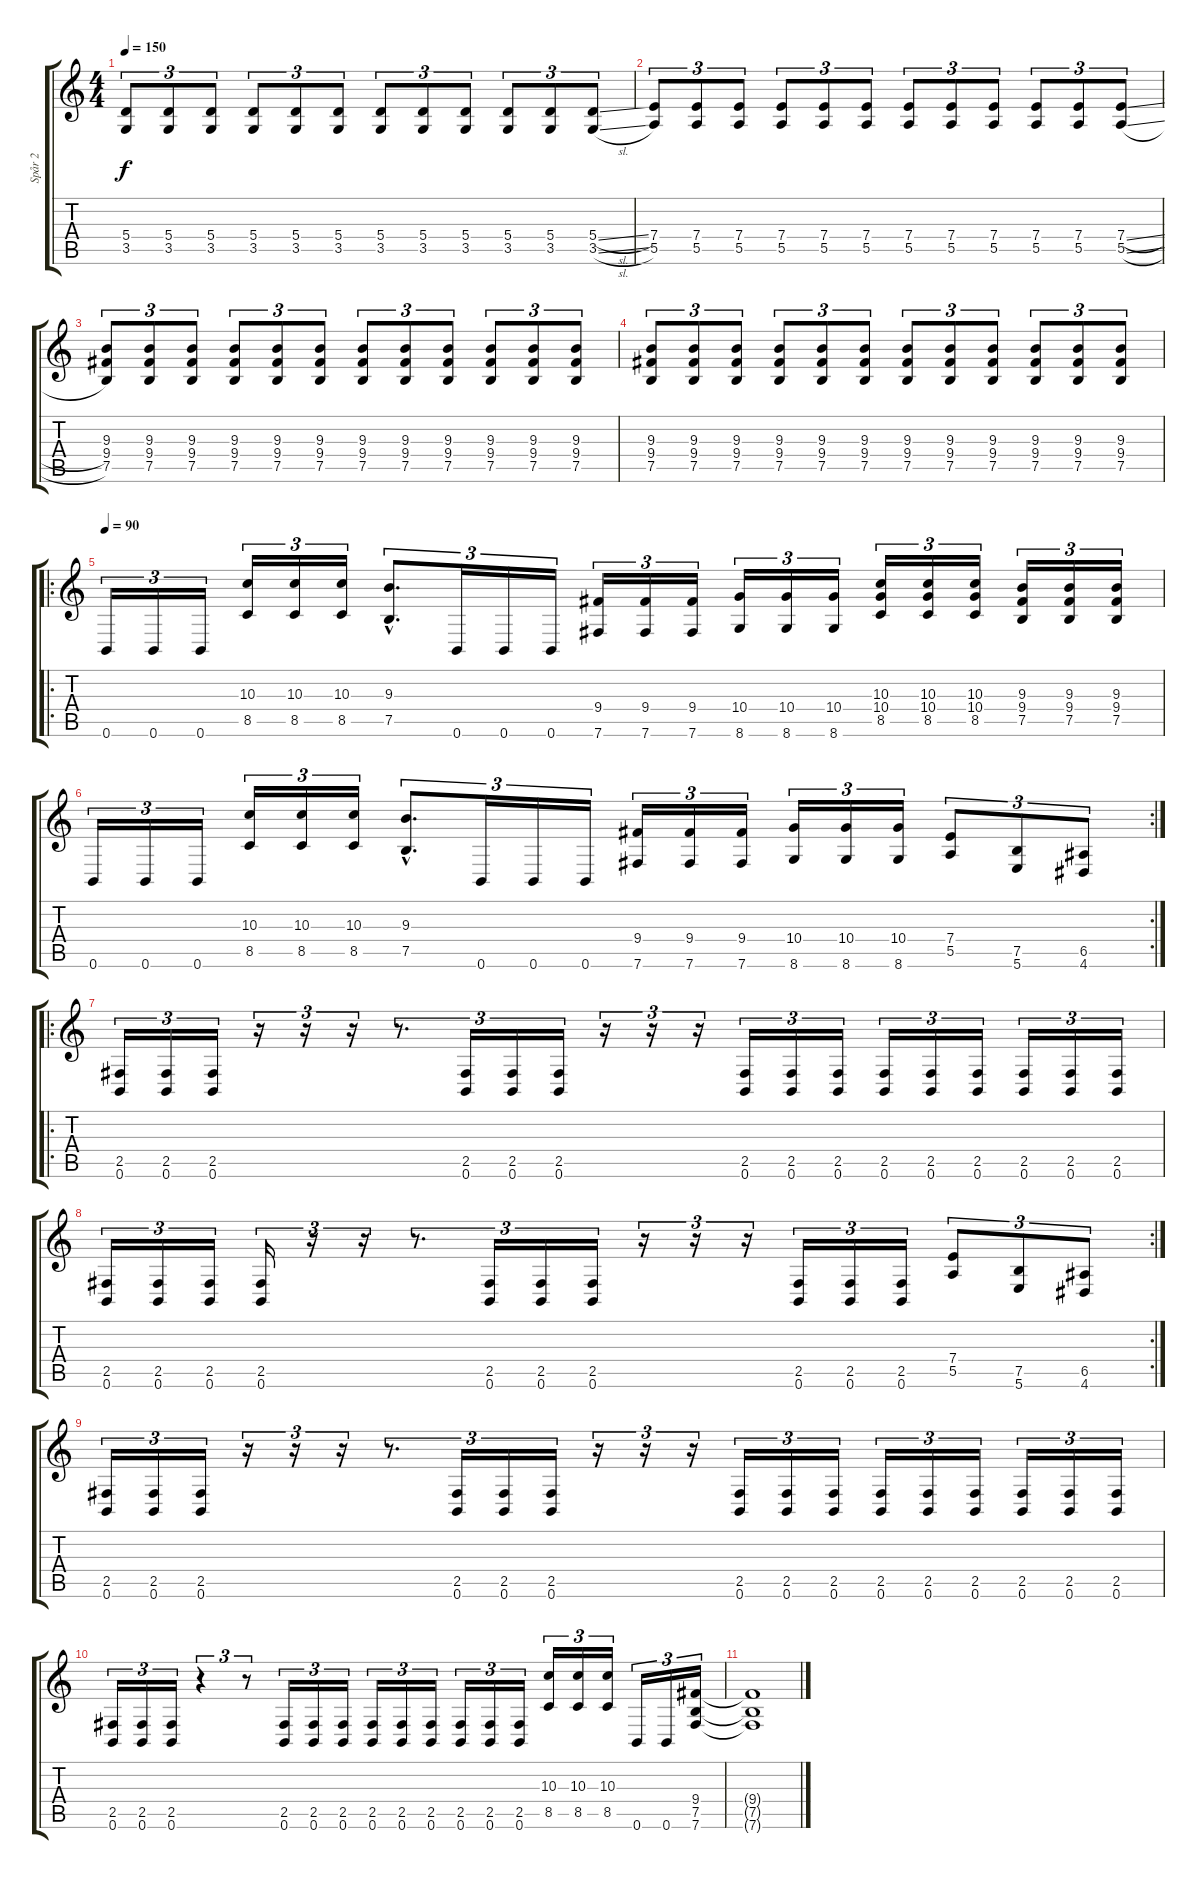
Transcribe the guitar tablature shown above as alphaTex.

\track ("Spår 2" "Spår 2") {instrument distortionguitar}
\staff {score tabs}
\tuning (B3 Gb3 D3 A2 E2 B1) {hide}
\ts (4 4)
\tempo 150
\clef g2
\ks c
(5.4 3.5).8{tu (3 2) dy f} (5.4 3.5).8{tu (3 2)} (5.4 3.5).8{tu (3 2)} (5.4 3.5).8{tu (3 2)} (5.4 3.5).8{tu (3 2)} (5.4 3.5).8{tu (3 2)} (5.4 3.5).8{tu (3 2)} (5.4 3.5).8{tu (3 2)} (5.4 3.5).8{tu (3 2)} (5.4 3.5).8{tu (3 2)} (5.4 3.5).8{tu (3 2)} (5.4{sl} 3.5{sl}).8{tu (3 2)} |
(7.4 5.5).8{tu (3 2)} (7.4 5.5).8{tu (3 2)} (7.4 5.5).8{tu (3 2)} (7.4 5.5).8{tu (3 2)} (7.4 5.5).8{tu (3 2)} (7.4 5.5).8{tu (3 2)} (7.4 5.5).8{tu (3 2)} (7.4 5.5).8{tu (3 2)} (7.4 5.5).8{tu (3 2)} (7.4 5.5).8{tu (3 2)} (7.4 5.5).8{tu (3 2)} (7.4{sl} 5.5{sl}).8{tu (3 2)} |
(9.3 9.4 7.5).8{tu (3 2)} (9.3 9.4 7.5).8{tu (3 2)} (9.3 9.4 7.5).8{tu (3 2)} (9.3 9.4 7.5).8{tu (3 2)} (9.3 9.4 7.5).8{tu (3 2)} (9.3 9.4 7.5).8{tu (3 2)} (9.3 9.4 7.5).8{tu (3 2)} (9.3 9.4 7.5).8{tu (3 2)} (9.3 9.4 7.5).8{tu (3 2)} (9.3 9.4 7.5).8{tu (3 2)} (9.3 9.4 7.5).8{tu (3 2)} (9.3 9.4 7.5).8{tu (3 2)} |
(9.3 9.4 7.5).8{tu (3 2)} (9.3 9.4 7.5).8{tu (3 2)} (9.3 9.4 7.5).8{tu (3 2)} (9.3 9.4 7.5).8{tu (3 2)} (9.3 9.4 7.5).8{tu (3 2)} (9.3 9.4 7.5).8{tu (3 2)} (9.3 9.4 7.5).8{tu (3 2)} (9.3 9.4 7.5).8{tu (3 2)} (9.3 9.4 7.5).8{tu (3 2)} (9.3 9.4 7.5).8{tu (3 2)} (9.3 9.4 7.5).8{tu (3 2)} (9.3 9.4 7.5).8{tu (3 2)} |
\ro
\tempo 90
0.6.16{tu (3 2)} 0.6.16{tu (3 2)} 0.6.16{tu (3 2)} (10.3 8.5).16{tu (3 2)} (10.3 8.5).16{tu (3 2)} (10.3 8.5).16{tu (3 2)} (9.3{hac} 7.5{hac}).8{d tu (3 2)} 0.6.16{tu (3 2)} 0.6.16{tu (3 2)} 0.6.16{tu (3 2)} (9.4 7.6).16{tu (3 2)} (9.4 7.6).16{tu (3 2)} (9.4 7.6).16{tu (3 2)} (10.4 8.6).16{tu (3 2)} (10.4 8.6).16{tu (3 2)} (10.4 8.6).16{tu (3 2)} (10.3 10.4 8.5).16{tu (3 2)} (10.3 10.4 8.5).16{tu (3 2)} (10.3 10.4 8.5).16{tu (3 2)} (9.3 9.4 7.5).16{tu (3 2)} (9.3 9.4 7.5).16{tu (3 2)} (9.3 9.4 7.5).16{tu (3 2)} |
\rc 2
0.6.16{tu (3 2)} 0.6.16{tu (3 2)} 0.6.16{tu (3 2)} (10.3 8.5).16{tu (3 2)} (10.3 8.5).16{tu (3 2)} (10.3 8.5).16{tu (3 2)} (9.3{hac} 7.5{hac}).8{d tu (3 2)} 0.6.16{tu (3 2)} 0.6.16{tu (3 2)} 0.6.16{tu (3 2)} (9.4 7.6).16{tu (3 2)} (9.4 7.6).16{tu (3 2)} (9.4 7.6).16{tu (3 2)} (10.4 8.6).16{tu (3 2)} (10.4 8.6).16{tu (3 2)} (10.4 8.6).16{tu (3 2)} (7.4 5.5).8{tu (3 2)} (7.5 5.6).8{tu (3 2)} (6.5 4.6).8{tu (3 2)} |
\ro
(2.5 0.6).16{tu (3 2)} (2.5 0.6).16{tu (3 2)} (2.5 0.6).16{tu (3 2)} r.16{tu (3 2)} r.16{tu (3 2)} r.16{tu (3 2)} r.8{d tu (3 2)} (2.5 0.6).16{tu (3 2)} (2.5 0.6).16{tu (3 2)} (2.5 0.6).16{tu (3 2)} r.16{tu (3 2)} r.16{tu (3 2)} r.16{tu (3 2)} (2.5 0.6).16{tu (3 2)} (2.5 0.6).16{tu (3 2)} (2.5 0.6).16{tu (3 2)} (2.5 0.6).16{tu (3 2)} (2.5 0.6).16{tu (3 2)} (2.5 0.6).16{tu (3 2)} (2.5 0.6).16{tu (3 2)} (2.5 0.6).16{tu (3 2)} (2.5 0.6).16{tu (3 2)} |
\rc 2
(2.5 0.6).16{tu (3 2)} (2.5 0.6).16{tu (3 2)} (2.5 0.6).16{tu (3 2)} (2.5 0.6).16{tu (3 2)} r.16{tu (3 2)} r.16{tu (3 2)} r.8{d tu (3 2)} (2.5 0.6).16{tu (3 2)} (2.5 0.6).16{tu (3 2)} (2.5 0.6).16{tu (3 2)} r.16{tu (3 2)} r.16{tu (3 2)} r.16{tu (3 2)} (2.5 0.6).16{tu (3 2)} (2.5 0.6).16{tu (3 2)} (2.5 0.6).16{tu (3 2)} (7.4 5.5).8{tu (3 2)} (7.5 5.6).8{tu (3 2)} (6.5 4.6).8{tu (3 2)} |
(2.5 0.6).16{tu (3 2)} (2.5 0.6).16{tu (3 2)} (2.5 0.6).16{tu (3 2)} r.16{tu (3 2)} r.16{tu (3 2)} r.16{tu (3 2)} r.8{d tu (3 2)} (2.5 0.6).16{tu (3 2)} (2.5 0.6).16{tu (3 2)} (2.5 0.6).16{tu (3 2)} r.16{tu (3 2)} r.16{tu (3 2)} r.16{tu (3 2)} (2.5 0.6).16{tu (3 2)} (2.5 0.6).16{tu (3 2)} (2.5 0.6).16{tu (3 2)} (2.5 0.6).16{tu (3 2)} (2.5 0.6).16{tu (3 2)} (2.5 0.6).16{tu (3 2)} (2.5 0.6).16{tu (3 2)} (2.5 0.6).16{tu (3 2)} (2.5 0.6).16{tu (3 2)} |
(2.5 0.6).16{tu (3 2)} (2.5 0.6).16{tu (3 2)} (2.5 0.6).16{tu (3 2)} r.4{tu (3 2)} r.8{tu (3 2)} (2.5 0.6).16{tu (3 2)} (2.5 0.6).16{tu (3 2)} (2.5 0.6).16{tu (3 2)} (2.5 0.6).16{tu (3 2)} (2.5 0.6).16{tu (3 2)} (2.5 0.6).16{tu (3 2)} (2.5 0.6).16{tu (3 2)} (2.5 0.6).16{tu (3 2)} (2.5 0.6).16{tu (3 2)} (10.3 8.5).16{tu (3 2)} (10.3 8.5).16{tu (3 2)} (10.3 8.5).16{tu (3 2)} 0.6.16{tu (3 2)} 0.6.16{tu (3 2)} (9.4 7.5 7.6).16{tu (3 2)} |
(9.4{t} 7.5{t} 7.6{t}).1
